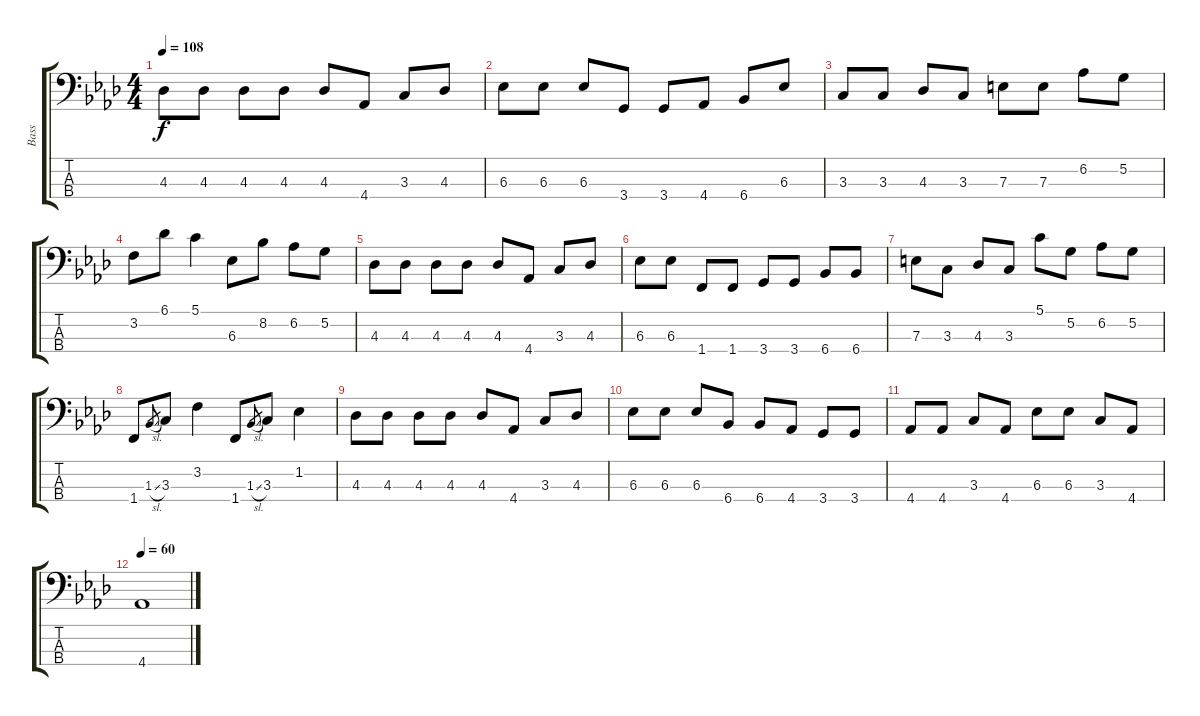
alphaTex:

\track ("Bass" "Bass") {instrument electricbasspick}
\staff {score tabs}
\tuning (G2 D2 A1 E1) {hide}
\ts (4 4)
\tempo 108
\clef f4
\ks ab
4.3.8{dy f} 4.3.8 4.3.8 4.3.8 4.3.8 4.4.8 3.3.8 4.3.8 |
6.3.8 6.3.8 6.3.8 3.4.8 3.4.8 4.4.8 6.4.8 6.3.8 |
3.3.8 3.3.8 4.3.8 3.3.8 7.3.8 7.3.8 6.2.8 5.2.8 |
3.2.8 6.1.8 5.1.4 6.3.8 8.2.8 6.2.8 5.2.8 |
4.3.8 4.3.8 4.3.8 4.3.8 4.3.8 4.4.8 3.3.8 4.3.8 |
6.3.8 6.3.8 1.4.8 1.4.8 3.4.8 3.4.8 6.4.8 6.4.8 |
7.3.8 3.3.8 4.3.8 3.3.8 5.1.8 5.2.8 6.2.8 5.2.8 |
1.4.8 1.3{sl}.8{gr} 3.3.8 3.2.4 1.4.8 1.3{sl}.8{gr} 3.3.8 1.2.4 |
4.3.8 4.3.8 4.3.8 4.3.8 4.3.8 4.4.8 3.3.8 4.3.8 |
6.3.8 6.3.8 6.3.8 6.4.8 6.4.8 4.4.8 3.4.8 3.4.8 |
4.4.8 4.4.8 3.3.8 4.4.8 6.3.8 6.3.8 3.3.8 4.4.8 |
\tempo 60
4.4.1
